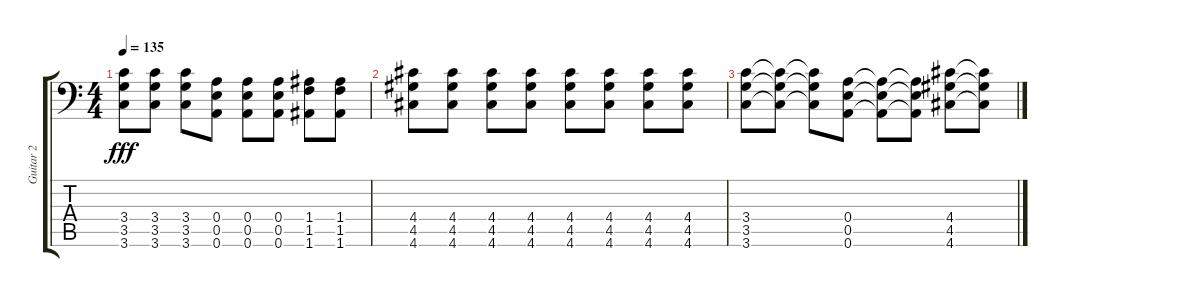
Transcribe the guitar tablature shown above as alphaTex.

\track ("Guitar 2" "Guitar 2") {instrument distortionguitar}
\staff {score tabs}
\tuning (B3 Gb3 D3 A2 E2 A1) {hide}
\ts (4 4)
\tempo 135
\clef f4
\ks c
(3.4 3.5 3.6).8{dy fff} (3.4 3.5 3.6).8 (3.4 3.5 3.6).8 (0.4 0.5 0.6).8 (0.4 0.5 0.6).8 (0.4 0.5 0.6).8 (1.4 1.5 1.6).8 (1.4 1.5 1.6).8 |
(4.4 4.5 4.6).8 (4.4 4.5 4.6).8 (4.4 4.5 4.6).8 (4.4 4.5 4.6).8 (4.4 4.5 4.6).8 (4.4 4.5 4.6).8 (4.4 4.5 4.6).8 (4.4 4.5 4.6).8 |
(3.4 3.5 3.6).8 (3.4{t} 3.5{t} 3.6{t}).8 (3.4{t} 3.5{t} 3.6{t}).8 (0.4 0.5 0.6).8 (0.4{t} 0.5{t} 0.6{t}).8 (0.4{t} 0.5{t} 0.6{t}).8 (4.4 4.5 4.6).8 (4.4{t} 4.5{t} 4.6{t}).8
